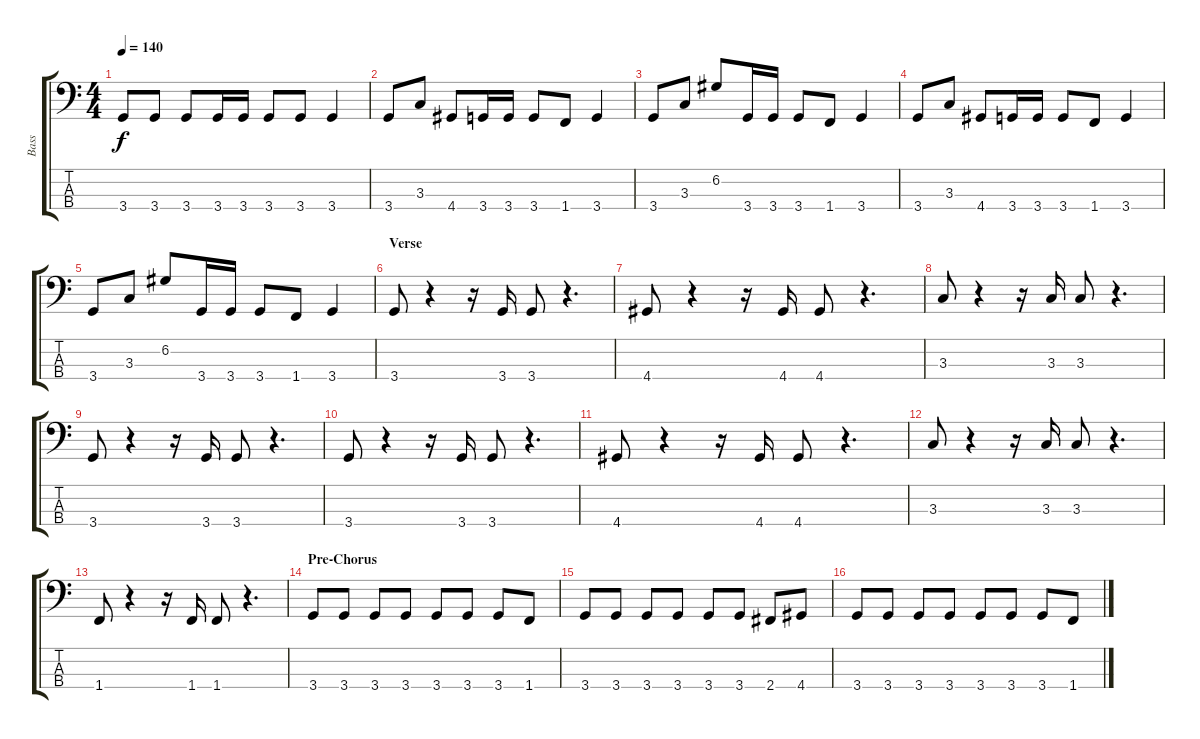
\track ("Bass" "Bass") {instrument electricbassfinger}
\staff {score tabs}
\tuning (G2 D2 A1 E1) {hide}
\ts (4 4)
\tempo 140
\clef f4
\ks c
3.4.8{dy f} 3.4.8 3.4.8 3.4.16 3.4.16 3.4.8 3.4.8 3.4.4 |
3.4.8 3.3.8 4.4.8 3.4.16 3.4.16 3.4.8 1.4.8 3.4.4 |
3.4.8 3.3.8 6.2.8 3.4.16 3.4.16 3.4.8 1.4.8 3.4.4 |
3.4.8 3.3.8 4.4.8 3.4.16 3.4.16 3.4.8 1.4.8 3.4.4 |
3.4.8 3.3.8 6.2.8 3.4.16 3.4.16 3.4.8 1.4.8 3.4.4 |
\section ("" "Verse")
3.4.8 r.4 r.16 3.4.16 3.4.8 r.4{d} |
4.4.8 r.4 r.16 4.4.16 4.4.8 r.4{d} |
3.3.8 r.4 r.16 3.3.16 3.3.8 r.4{d} |
3.4.8 r.4 r.16 3.4.16 3.4.8 r.4{d} |
3.4.8 r.4 r.16 3.4.16 3.4.8 r.4{d} |
4.4.8 r.4 r.16 4.4.16 4.4.8 r.4{d} |
3.3.8 r.4 r.16 3.3.16 3.3.8 r.4{d} |
1.4.8 r.4 r.16 1.4.16 1.4.8 r.4{d} |
\section ("" "Pre-Chorus")
3.4.8 3.4.8 3.4.8 3.4.8 3.4.8 3.4.8 3.4.8 1.4.8 |
3.4.8 3.4.8 3.4.8 3.4.8 3.4.8 3.4.8 2.4.8 4.4.8 |
3.4.8 3.4.8 3.4.8 3.4.8 3.4.8 3.4.8 3.4.8 1.4.8
